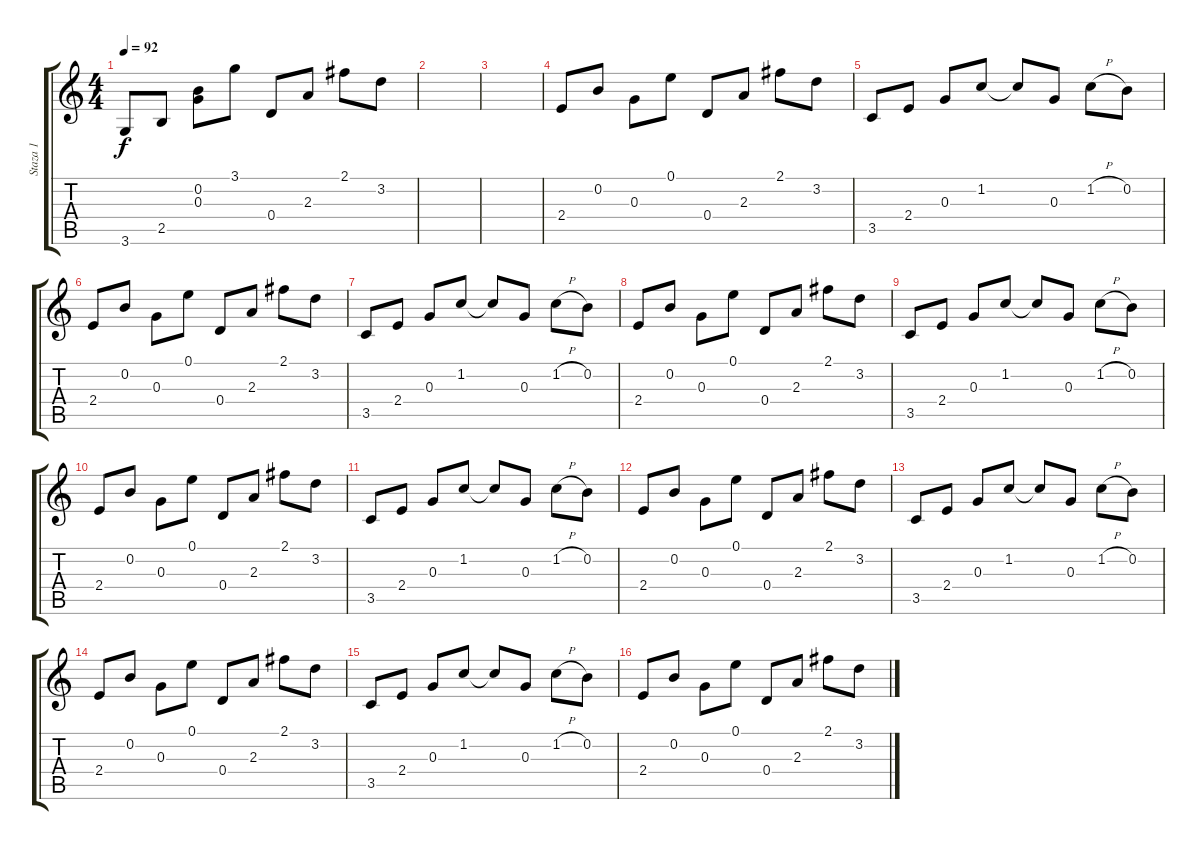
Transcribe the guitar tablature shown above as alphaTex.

\track ("Staza 1" "Staza 1") {instrument acousticguitarsteel}
\staff {score tabs}
\tuning (E4 B3 G3 D3 A2 E2) {hide}
\ts (4 4)
\tempo 92
\clef g2
\ks c
3.6.8{dy f} 2.5.8 (0.2 0.3).8 3.1.8 0.4.8 2.3.8 2.1.8 3.2.8 |
|
|
2.4.8 0.2.8 0.3.8 0.1.8 0.4.8 2.3.8 2.1.8 3.2.8 |
3.5.8 2.4.8 0.3.8 1.2.8 1.2{t}.8 0.3.8 1.2{h}.8 0.2.8 |
2.4.8 0.2.8 0.3.8 0.1.8 0.4.8 2.3.8 2.1.8 3.2.8 |
3.5.8 2.4.8 0.3.8 1.2.8 1.2{t}.8 0.3.8 1.2{h}.8 0.2.8 |
2.4.8 0.2.8 0.3.8 0.1.8 0.4.8 2.3.8 2.1.8 3.2.8 |
3.5.8 2.4.8 0.3.8 1.2.8 1.2{t}.8 0.3.8 1.2{h}.8 0.2.8 |
2.4.8 0.2.8 0.3.8 0.1.8 0.4.8 2.3.8 2.1.8 3.2.8 |
3.5.8 2.4.8 0.3.8 1.2.8 1.2{t}.8 0.3.8 1.2{h}.8 0.2.8 |
2.4.8 0.2.8 0.3.8 0.1.8 0.4.8 2.3.8 2.1.8 3.2.8 |
3.5.8 2.4.8 0.3.8 1.2.8 1.2{t}.8 0.3.8 1.2{h}.8 0.2.8 |
2.4.8 0.2.8 0.3.8 0.1.8 0.4.8 2.3.8 2.1.8 3.2.8 |
3.5.8 2.4.8 0.3.8 1.2.8 1.2{t}.8 0.3.8 1.2{h}.8 0.2.8 |
2.4.8 0.2.8 0.3.8 0.1.8 0.4.8 2.3.8 2.1.8 3.2.8
